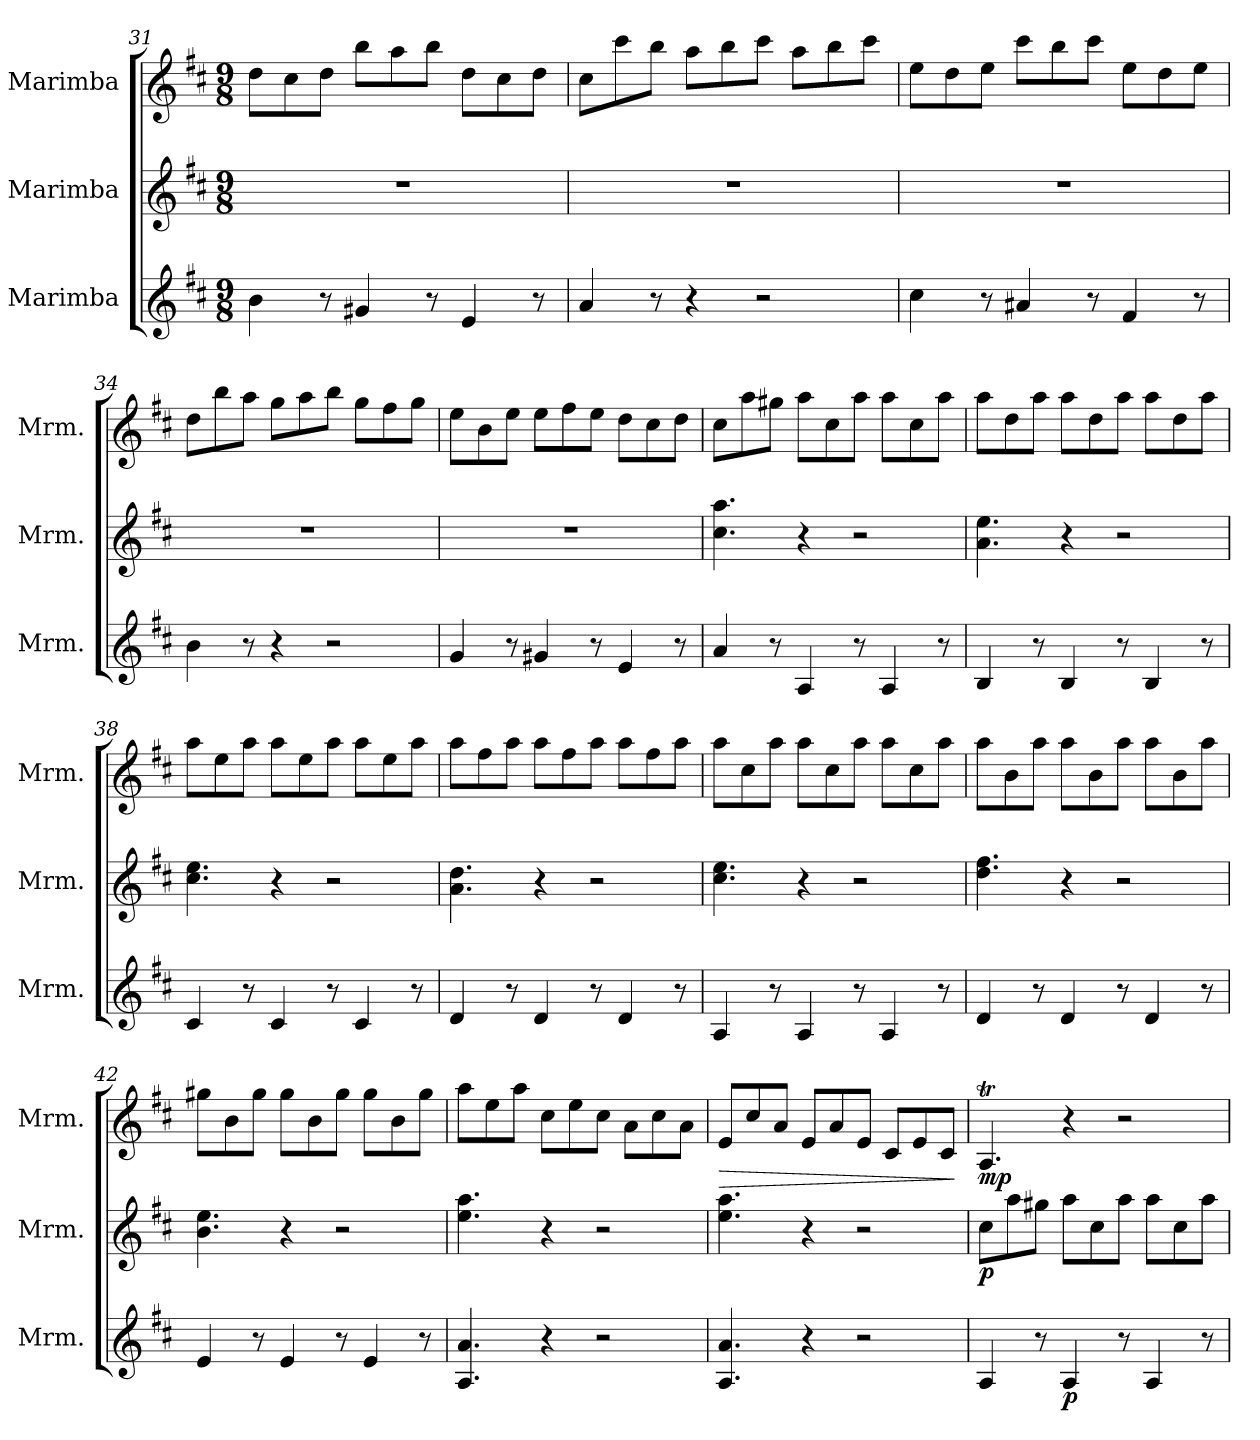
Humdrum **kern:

**kern	**dynam	**kern	**dynam	**kern	**dynam
*part3	*part3	*part2	*part2	*part1	*part1
*staff3	*staff3	*staff2	*staff2	*staff1	*staff1
*I"Marimba	*	*I"Marimba	*	*I"Marimba	*
*I'Mrm.	*	*I'Mrm.	*	*I'Mrm.	*
*clefG2	*	*clefG2	*	*clefG2	*
*k[f#c#]	*	*k[f#c#]	*	*k[f#c#]	*
*M9/8	*	*M9/8	*	*M9/8	*
=31	=31	=31	=31	=31	=31
4b\	.	8%9r	.	8dd\L	.
.	.	.	.	8cc#\	.
8r	.	.	.	8dd\J	.
4g#X/	.	.	.	8bb\L	.
.	.	.	.	8aa\	.
8r	.	.	.	8bb\J	.
4e/	.	.	.	8dd\L	.
.	.	.	.	8cc#\	.
8r	.	.	.	8dd\J	.
=32	=32	=32	=32	=32	=32
4a/	.	8%9r	.	8cc#\L	.
.	.	.	.	8ccc#\	.
8r	.	.	.	8bb\J	.
4r	.	.	.	8aa\L	.
.	.	.	.	8bb\	.
2r	.	.	.	8ccc#\J	.
.	.	.	.	8aa\L	.
.	.	.	.	8bb\	.
.	.	.	.	8ccc#\J	.
!!LO:LB:g=z
=33	=33	=33	=33	=33	=33
4cc#\	.	8%9r	.	8ee\L	.
.	.	.	.	8dd\	.
8r	.	.	.	8ee\J	.
4a#X/	.	.	.	8ccc#\L	.
.	.	.	.	8bb\	.
8r	.	.	.	8ccc#\J	.
4f#/	.	.	.	8ee\L	.
.	.	.	.	8dd\	.
8r	.	.	.	8ee\J	.
=34	=34	=34	=34	=34	=34
4b\	.	8%9r	.	8dd\L	.
.	.	.	.	8bb\	.
8r	.	.	.	8aa\J	.
4r	.	.	.	8gg\L	.
.	.	.	.	8aa\	.
2r	.	.	.	8bb\J	.
.	.	.	.	8gg\L	.
.	.	.	.	8ff#\	.
.	.	.	.	8gg\J	.
=35	=35	=35	=35	=35	=35
4g/	.	8%9r	.	8ee\L	.
.	.	.	.	8b\	.
8r	.	.	.	8ee\J	.
4g#X/	.	.	.	8ee\L	.
.	.	.	.	8ff#\	.
8r	.	.	.	8ee\J	.
4e/	.	.	.	8dd\L	.
.	.	.	.	8cc#\	.
8r	.	.	.	8dd\J	.
=36	=36	=36	=36	=36	=36
4a/	.	4.cc#\ 4.aa\	.	8cc#\L	.
.	.	.	.	8aa\	.
8r	.	.	.	8gg#X\J	.
4A/	.	4r	.	8aa\L	.
.	.	.	.	8cc#\	.
8r	.	2r	.	8aa\J	.
4A/	.	.	.	8aa\L	.
.	.	.	.	8cc#\	.
8r	.	.	.	8aa\J	.
!!LO:LB:g=z
=37	=37	=37	=37	=37	=37
4B/	.	4.a\ 4.ee\	.	8aa\L	.
.	.	.	.	8dd\	.
8r	.	.	.	8aa\J	.
4B/	.	4r	.	8aa\L	.
.	.	.	.	8dd\	.
8r	.	2r	.	8aa\J	.
4B/	.	.	.	8aa\L	.
.	.	.	.	8dd\	.
8r	.	.	.	8aa\J	.
=38	=38	=38	=38	=38	=38
4c#/	.	4.cc#\ 4.ee\	.	8aa\L	.
.	.	.	.	8ee\	.
8r	.	.	.	8aa\J	.
4c#/	.	4r	.	8aa\L	.
.	.	.	.	8ee\	.
8r	.	2r	.	8aa\J	.
4c#/	.	.	.	8aa\L	.
.	.	.	.	8ee\	.
8r	.	.	.	8aa\J	.
=39	=39	=39	=39	=39	=39
4d/	.	4.a\ 4.dd\	.	8aa\L	.
.	.	.	.	8ff#\	.
8r	.	.	.	8aa\J	.
4d/	.	4r	.	8aa\L	.
.	.	.	.	8ff#\	.
8r	.	2r	.	8aa\J	.
4d/	.	.	.	8aa\L	.
.	.	.	.	8ff#\	.
8r	.	.	.	8aa\J	.
=40	=40	=40	=40	=40	=40
4A/	.	4.cc#\ 4.ee\	.	8aa\L	.
.	.	.	.	8cc#\	.
8r	.	.	.	8aa\J	.
4A/	.	4r	.	8aa\L	.
.	.	.	.	8cc#\	.
8r	.	2r	.	8aa\J	.
4A/	.	.	.	8aa\L	.
.	.	.	.	8cc#\	.
8r	.	.	.	8aa\J	.
!!LO:LB:g=z
=41	=41	=41	=41	=41	=41
4d/	.	4.dd\ 4.ff#\	.	8aa\L	.
.	.	.	.	8b\	.
8r	.	.	.	8aa\J	.
4d/	.	4r	.	8aa\L	.
.	.	.	.	8b\	.
8r	.	2r	.	8aa\J	.
4d/	.	.	.	8aa\L	.
.	.	.	.	8b\	.
8r	.	.	.	8aa\J	.
=42	=42	=42	=42	=42	=42
4e/	.	4.b\ 4.ee\	.	8gg#X\L	.
.	.	.	.	8b\	.
8r	.	.	.	8gg#\J	.
4e/	.	4r	.	8gg#\L	.
.	.	.	.	8b\	.
8r	.	2r	.	8gg#\J	.
4e/	.	.	.	8gg#\L	.
.	.	.	.	8b\	.
8r	.	.	.	8gg#\J	.
=43	=43	=43	=43	=43	=43
4.A/ 4.a/	.	4.ee\ 4.aa\	.	8aa\L	.
.	.	.	.	8ee\	.
.	.	.	.	8aa\J	.
4r	.	4r	.	8cc#\L	.
.	.	.	.	8ee\	.
2r	.	2r	.	8cc#\J	.
.	.	.	.	8a\L	.
.	.	.	.	8cc#\	.
.	.	.	.	8a\J	.
=44	=44	=44	=44	=44	=44
!	!	!	!	!	!LO:HP:b
4.A/ 4.a/	.	4.ee\ 4.aa\	.	8e/L	>
.	.	.	.	8cc#/	.
.	.	.	.	8a/J	.
4r	.	4r	.	8e/L	.
.	.	.	.	8a/	.
2r	.	2r	.	8e/J	.
.	.	.	.	8c#/L	.
.	.	.	.	8e/	.
.	.	.	.	8c#/J	.
.	.	.	.	.	]
!!LO:PB:g=z
=45	=45	=45	=45	=45	=45
!	!	!	!LO:DY:b	!	!LO:DY:b
4A/	.	8cc#\L	p	4.AT/	mp
.	.	8aa\	.	.	.
8r	.	8gg#X\J	.	.	.
!	!LO:DY:b	!	!	!	!
4A/	p	8aa\L	.	4r	.
.	.	8cc#\	.	.	.
8r	.	8aa\J	.	2r	.
4A/	.	8aa\L	.	.	.
.	.	8cc#\	.	.	.
8r	.	8aa\J	.	.	.
=	=	=	=	=	=
*-	*-	*-	*-	*-	*-
